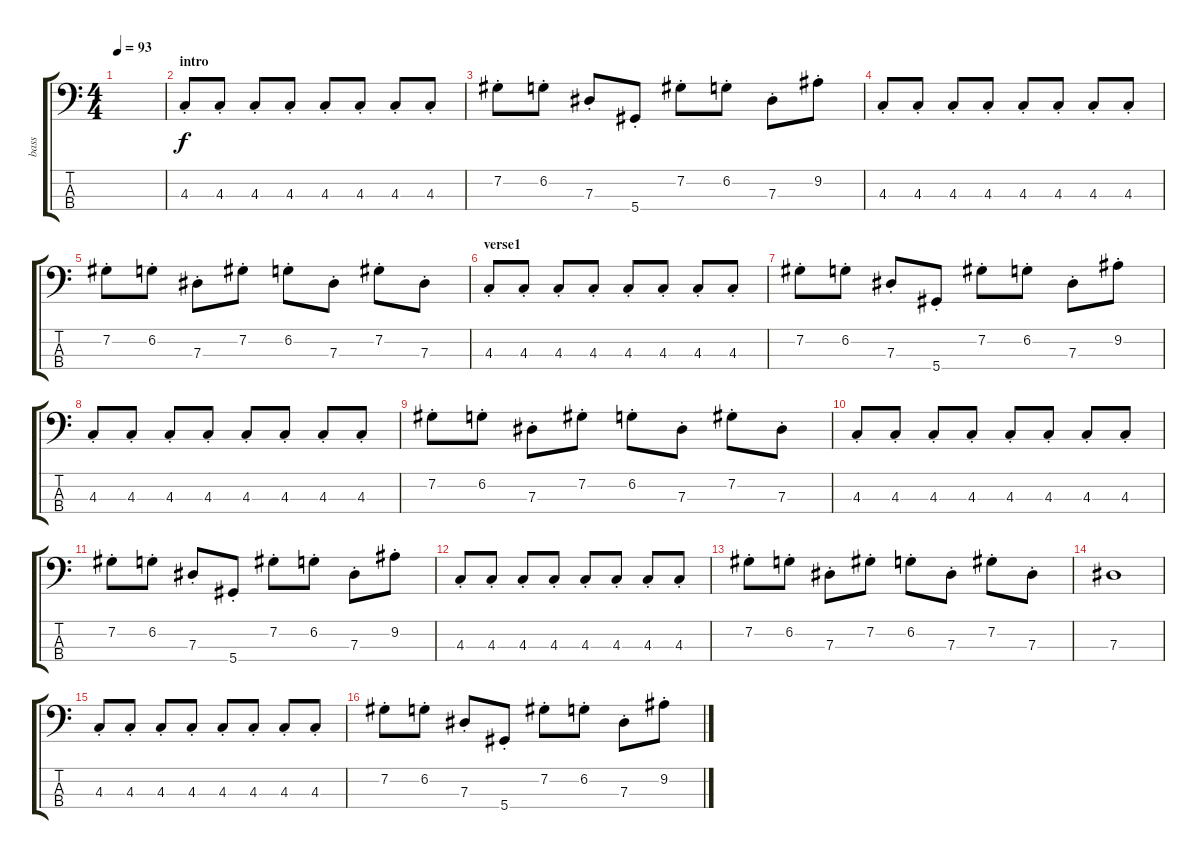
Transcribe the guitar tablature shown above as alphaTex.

\track ("bass" "bass") {instrument electricbassfinger}
\staff {score tabs}
\tuning (Gb2 Db2 Ab1 Eb1) {hide}
\ts (4 4)
\tempo 93
\clef f4
\ks c
|
\section ("" "intro")
4.3{st}.8 4.3{st}.8 4.3{st}.8 4.3{st}.8 4.3{st}.8 4.3{st}.8 4.3{st}.8 4.3{st}.8 |
7.2{st}.8 6.2{st}.8 7.3{st}.8 5.4{st}.8 7.2{st}.8 6.2{st}.8 7.3{st}.8 9.2{st}.8 |
4.3{st}.8 4.3{st}.8 4.3{st}.8 4.3{st}.8 4.3{st}.8 4.3{st}.8 4.3{st}.8 4.3{st}.8 |
7.2{st}.8 6.2{st}.8 7.3{st}.8 7.2{st}.8 6.2{st}.8 7.3{st}.8 7.2{st}.8 7.3{st}.8 |
\section ("" "verse1")
4.3{st}.8 4.3{st}.8 4.3{st}.8 4.3{st}.8 4.3{st}.8 4.3{st}.8 4.3{st}.8 4.3{st}.8 |
7.2{st}.8 6.2{st}.8 7.3{st}.8 5.4{st}.8 7.2{st}.8 6.2{st}.8 7.3{st}.8 9.2{st}.8 |
4.3{st}.8 4.3{st}.8 4.3{st}.8 4.3{st}.8 4.3{st}.8 4.3{st}.8 4.3{st}.8 4.3{st}.8 |
7.2{st}.8 6.2{st}.8 7.3{st}.8 7.2{st}.8 6.2{st}.8 7.3{st}.8 7.2{st}.8 7.3{st}.8 |
4.3{st}.8 4.3{st}.8 4.3{st}.8 4.3{st}.8 4.3{st}.8 4.3{st}.8 4.3{st}.8 4.3{st}.8 |
7.2{st}.8 6.2{st}.8 7.3{st}.8 5.4{st}.8 7.2{st}.8 6.2{st}.8 7.3{st}.8 9.2{st}.8 |
4.3{st}.8 4.3{st}.8 4.3{st}.8 4.3{st}.8 4.3{st}.8 4.3{st}.8 4.3{st}.8 4.3{st}.8 |
7.2{st}.8 6.2{st}.8 7.3{st}.8 7.2{st}.8 6.2{st}.8 7.3{st}.8 7.2{st}.8 7.3{st}.8 |
7.3.1 |
4.3{st}.8 4.3{st}.8 4.3{st}.8 4.3{st}.8 4.3{st}.8 4.3{st}.8 4.3{st}.8 4.3{st}.8 |
7.2{st}.8 6.2{st}.8 7.3{st}.8 5.4{st}.8 7.2{st}.8 6.2{st}.8 7.3{st}.8 9.2{st}.8
